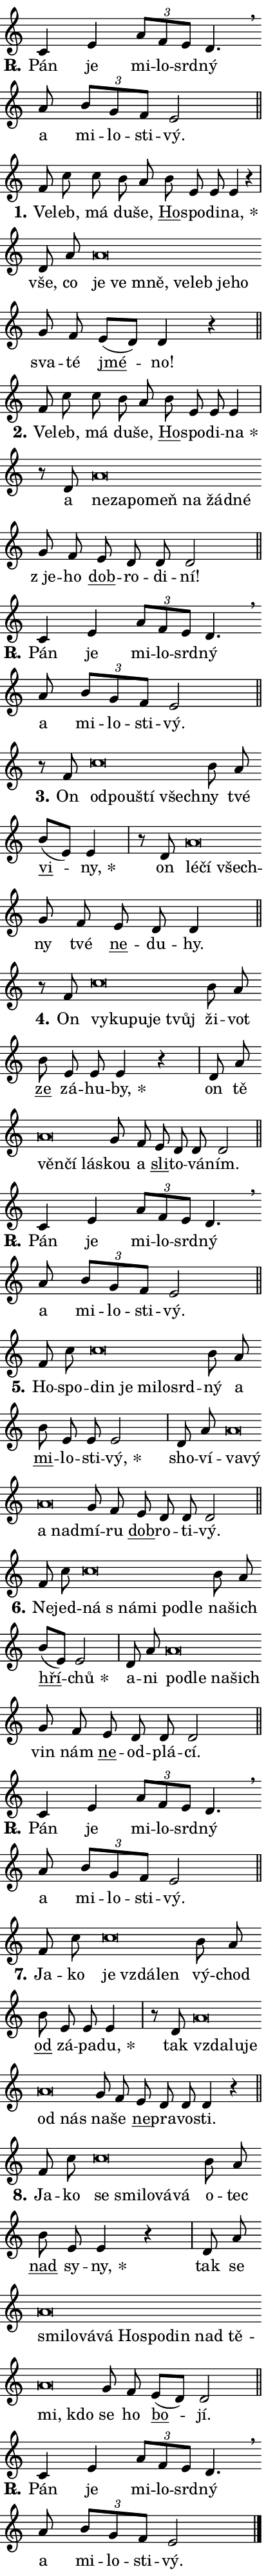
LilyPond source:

\version "2.24.0"
\header { tagline = "" }
\paper {
  indent = 0\cm
  top-margin = 0\cm
  right-margin = 0.13\cm % to fit lyric hyphens
  bottom-margin = 0\cm
  left-margin = 0\cm
  paper-width = 7\cm
  page-breaking = #ly:one-page-breaking
  system-system-spacing.basic-distance = #11
  score-system-spacing.basic-distance = #11
  ragged-last = ##f
}


%% Author: Thomas Morley
%% https://lists.gnu.org/archive/html/lilypond-user/2020-05/msg00002.html
#(define (line-position grob)
"Returns position of @var[grob} in current system:
   @code{'start}, if at first time-step
   @code{'end}, if at last time-step
   @code{'middle} otherwise
"
  (let* ((col (ly:item-get-column grob))
         (ln (ly:grob-object col 'left-neighbor))
         (rn (ly:grob-object col 'right-neighbor))
         (col-to-check-left (if (ly:grob? ln) ln col))
         (col-to-check-right (if (ly:grob? rn) rn col))
         (break-dir-left
           (and
             (ly:grob-property col-to-check-left 'non-musical #f)
             (ly:item-break-dir col-to-check-left)))
         (break-dir-right
           (and
             (ly:grob-property col-to-check-right 'non-musical #f)
             (ly:item-break-dir col-to-check-right))))
        (cond ((eqv? 1 break-dir-left) 'start)
              ((eqv? -1 break-dir-right) 'end)
              (else 'middle))))

#(define (tranparent-at-line-position vctor)
  (lambda (grob)
  "Relying on @code{line-position} select the relevant enry from @var{vctor}.
Used to determine transparency,"
    (case (line-position grob)
      ((end) (not (vector-ref vctor 0)))
      ((middle) (not (vector-ref vctor 1)))
      ((start) (not (vector-ref vctor 2))))))

noteHeadBreakVisibility =
#(define-music-function (break-visibility)(vector?)
"Makes @code{NoteHead}s transparent relying on @var{break-visibility}"
#{
  \override NoteHead.transparent =
    #(tranparent-at-line-position break-visibility)
#})

#(define delete-ledgers-for-transparent-note-heads
  (lambda (grob)
    "Reads whether a @code{NoteHead} is transparent.
If so this @code{NoteHead} is removed from @code{'note-heads} from
@var{grob}, which is supposed to be @code{LedgerLineSpanner}.
As a result ledgers are not printed for this @code{NoteHead}"
    (let* ((nhds-array (ly:grob-object grob 'note-heads))
           (nhds-list
             (if (ly:grob-array? nhds-array)
                 (ly:grob-array->list nhds-array)
                 '()))
           ;; Relies on the transparent-property being done before
           ;; Staff.LedgerLineSpanner.after-line-breaking is executed.
           ;; This is fragile ...
           (to-keep
             (remove
               (lambda (nhd)
                 (ly:grob-property nhd 'transparent #f))
               nhds-list)))
      ;; TODO find a better method to iterate over grob-arrays, similiar
      ;; to filter/remove etc for lists
      ;; For now rebuilt from scratch
      (set! (ly:grob-object grob 'note-heads)  '())
      (for-each
        (lambda (nhd)
          (ly:pointer-group-interface::add-grob grob 'note-heads nhd))
        to-keep))))

squashNotes = {
  \override NoteHead.X-extent = #'(-0.2 . 0.2)
  \override NoteHead.Y-extent = #'(-0.75 . 0)
  \override NoteHead.stencil =
    #(lambda (grob)
       (let ((pos (ly:grob-property grob 'staff-position)))
         (begin
           (if (< pos -7) (display "ERROR: Lower brevis then expected\n") (display ""))
           (if (<= pos -6) ly:text-interface::print ly:note-head::print))))
}
unSquashNotes = {
  \revert NoteHead.X-extent
  \revert NoteHead.Y-extent
  \revert NoteHead.stencil
}

hideNotes = \noteHeadBreakVisibility #begin-of-line-visible
unHideNotes = \noteHeadBreakVisibility #all-visible

% work-around for resetting accidentals
% https://lilypond.org/doc/v2.23/Documentation/notation/displaying-rhythms#unmetered-music
cadenzaMeasure = {
  \cadenzaOff
  \partial 1024 s1024
  \cadenzaOn
}

#(define-markup-command (accent layout props text) (markup?)
  "Underline accented syllable"
  (interpret-markup layout props
    #{\markup \override #'(offset . 4.3) \underline { #text }#}))

responsum = \markup \concat {
  "R" \hspace #-1.05 \path #0.1 #'((moveto 0 0.07) (lineto 0.9 0.8)) \hspace #0.05 "."
}

spaceSize = #0.6828661417322834 % exact space size for TeX Gyre Schola

\layout {
  \context {
    \Staff
    \remove "Time_signature_engraver"
    \override LedgerLineSpanner.after-line-breaking = #delete-ledgers-for-transparent-note-heads
  }
  \context {
    \Lyrics {
      \override LyricSpace.minimum-distance = \spaceSize
      \override LyricText.font-name = #"TeX Gyre Schola"
      \override LyricText.font-size = 1
      \override StanzaNumber.font-name = #"TeX Gyre Schola Bold"
      \override StanzaNumber.font-size = 1
    }
  }
  \context {
    \Score 
    \override NoteHead.text =
      #(lambda (grob) 
        (let ((pos (ly:grob-property grob 'staff-position)))
          #{\markup {
            \combine
              \halign #-0.55 \raise #(if (= pos -6) 0 0.5) \override #'(thickness . 2) \draw-line #'(3.2 . 0)
              \musicglyph "noteheads.sM1"
          }#}))
  }
}

% magnetic-lyrics.ily
%
%   written by
%     Jean Abou Samra <jean@abou-samra.fr>
%     Werner Lemberg <wl@gnu.org>
%
%   adapted by
%     Jiri Hon <jiri.hon@gmail.com>
%
% Version 2022-Apr-15

% https://www.mail-archive.com/lilypond-user@gnu.org/msg149350.html

#(define (Left_hyphen_pointer_engraver context)
   "Collect syllable-hyphen-syllable occurrences in lyrics and store
them in properties.  This engraver only looks to the left.  For
example, if the lyrics input is @code{foo -- bar}, it does the
following.

@itemize @bullet
@item
Set the @code{text} property of the @code{LyricHyphen} grob between
@q{foo} and @q{bar} to @code{foo}.

@item
Set the @code{left-hyphen} property of the @code{LyricText} grob with
text @q{foo} to the @code{LyricHyphen} grob between @q{foo} and
@q{bar}.
@end itemize

Use this auxiliary engraver in combination with the
@code{lyric-@/text::@/apply-@/magnetic-@/offset!} hook."
   (let ((hyphen #f)
         (text #f))
     (make-engraver
      (acknowledgers
       ((lyric-syllable-interface engraver grob source-engraver)
        (set! text grob)))
      (end-acknowledgers
       ((lyric-hyphen-interface engraver grob source-engraver)
        ;(when (not (grob::has-interface grob 'lyric-space-interface))
          (set! hyphen grob)));)
      ((stop-translation-timestep engraver)
       (when (and text hyphen)
         (ly:grob-set-object! text 'left-hyphen hyphen))
       (set! text #f)
       (set! hyphen #f)))))

#(define (lyric-text::apply-magnetic-offset! grob)
   "If the space between two syllables is less than the value in
property @code{LyricText@/.details@/.squash-threshold}, move the right
syllable to the left so that it gets concatenated with the left
syllable.

Use this function as a hook for
@code{LyricText@/.after-@/line-@/breaking} if the
@code{Left_@/hyphen_@/pointer_@/engraver} is active."
   (let ((hyphen (ly:grob-object grob 'left-hyphen #f)))
     (when hyphen
       (let ((left-text (ly:spanner-bound hyphen LEFT)))
         (when (grob::has-interface left-text 'lyric-syllable-interface)
           (let* ((common (ly:grob-common-refpoint grob left-text X))
                  (this-x-ext (ly:grob-extent grob common X))
                  (left-x-ext
                   (begin
                     ;; Trigger magnetism for left-text.
                     (ly:grob-property left-text 'after-line-breaking)
                     (ly:grob-extent left-text common X)))
                  ;; `delta` is the gap width between two syllables.
                  (delta (- (interval-start this-x-ext)
                            (interval-end left-x-ext)))
                  (details (ly:grob-property grob 'details))
                  (threshold (assoc-get 'squash-threshold details 0.2)))
             (when (< delta threshold)
               (let* (;; We have to manipulate the input text so that
                      ;; ligatures crossing syllable boundaries are not
                      ;; disabled.  For languages based on the Latin
                      ;; script this is essentially a beautification.
                      ;; However, for non-Western scripts it can be a
                      ;; necessity.
                      (lt (ly:grob-property left-text 'text))
                      (rt (ly:grob-property grob 'text))
                      (is-space (grob::has-interface hyphen 'lyric-space-interface))
                      (space (if is-space " " ""))
                      (extra-delta (if is-space spaceSize 0))
                      ;; Append new syllable.
                      (ltrt-space (if (and (string? lt) (string? rt))
                                (string-append lt space rt)
                                (make-concat-markup (list lt space rt))))
                      ;; Right-align `ltrt` to the right side.
                      (ltrt-space-markup (grob-interpret-markup
                               grob
                               (make-translate-markup
                                (cons (interval-length this-x-ext) 0)
                                (make-right-align-markup ltrt-space)))))
                 (begin
                   ;; Don't print `left-text`.
                   (ly:grob-set-property! left-text 'stencil #f)
                   ;; Set text and stencil (which holds all collected
                   ;; syllables so far) and shift it to the left.
                   (ly:grob-set-property! grob 'text ltrt-space)
                   (ly:grob-set-property! grob 'stencil ltrt-space-markup)
                   (ly:grob-translate-axis! grob (- (- delta extra-delta)) X))))))))))


#(define (lyric-hyphen::displace-bounds-first grob)
   ;; Make very sure this callback isn't triggered too early.
   (let ((left (ly:spanner-bound grob LEFT))
         (right (ly:spanner-bound grob RIGHT)))
     (ly:grob-property left 'after-line-breaking)
     (ly:grob-property right 'after-line-breaking)
     (ly:lyric-hyphen::print grob)))

squashThreshold = #0.4

\layout {
  \context {
    \Lyrics
    \consists #Left_hyphen_pointer_engraver
    \override LyricText.after-line-breaking =
      #lyric-text::apply-magnetic-offset!
    \override LyricHyphen.stencil = #lyric-hyphen::displace-bounds-first
    \override LyricText.details.squash-threshold = \squashThreshold
    \override LyricHyphen.minimum-distance = 0
    \override LyricHyphen.minimum-length = \squashThreshold
  }
}

squashText = \override LyricText.details.squash-threshold = 9999
unSquashText = \override LyricText.details.squash-threshold = \squashThreshold

leftText = \override LyricText.self-alignment-X = #LEFT
unLeftText = \revert LyricText.self-alignment-X

starOffset = #(lambda (grob) 
                (let ((x_offset (ly:self-alignment-interface::aligned-on-x-parent grob)))
                  (if (= x_offset 0) 0 (+ x_offset 1.2))))

star = #(define-music-function (syllable)(string?)
"Append star separator at the end of a syllable"
#{
  \once \override LyricText.X-offset = #starOffset
  \lyricmode { \markup {
    #syllable
    \override #'((font-name . "TeX Gyre Schola Bold")) \hspace #0.2 \lower #0.65 \larger "*"
  } }
#})

starAccent = #(define-music-function (syllable)(string?)
"Append star separator at the end of a syllable and make accent"
#{
  \once \override LyricText.X-offset = #starOffset
  \lyricmode { \markup {
    \accent #syllable
    \override #'((font-name . "TeX Gyre Schola Bold")) \hspace #0.2 \lower #0.65 \larger "*"
  } }
#})

breath = #(define-music-function (syllable)(string?)
"Append breathing indicator at the end of a syllable"
#{
  \lyricmode { \markup { #syllable "+" } }
#})

optionalBreath = #(define-music-function (syllable)(string?)
"Append optional breathing indicator at the end of a syllable"
#{
  \lyricmode { \markup { #syllable "(+)" } }
#})


\score {
    <<
        \new Voice = "melody" { \cadenzaOn \key c \major \relative { c'4 e \tuplet 3/2 { a8[ f e] } d4. \breathe \bar "" a'8 \tuplet 3/2 { b[ g f] } e2 \cadenzaMeasure \bar "||" \break } }
        \new Lyrics \lyricsto "melody" { \lyricmode { \set stanza = \responsum
Pán je mi -- lo -- srd -- ný a mi -- lo -- sti -- vý. } }
    >>
    \layout {}
}

\score {
    <<
        \new Voice = "melody" { \cadenzaOn \key c \major \relative { f'8 c' \bar "" c b8 a \bar "" b e, e e4 r \cadenzaMeasure \bar "|" d8 a' \bar "" \squashNotes a\breve*1/16 \hideNotes \breve*1/16 \bar "" \breve*1/16 \bar "" \breve*1/16 \bar "" \breve*1/16 \bar "" \breve*1/16 \breve*1/16 \bar "" \unHideNotes \unSquashNotes g8 f \bar "" e[( d)] d4 r \cadenzaMeasure \bar "||" \break } }
        \new Lyrics \lyricsto "melody" { \lyricmode { \set stanza = "1."
Ve -- leb, má du -- še, \markup \accent Ho -- spo -- di -- \star na, vše, co \leftText je \squashText ve mně, ve -- leb je -- ho \unLeftText \unSquashText sva -- té \markup \accent jmé -- no! } }
    >>
    \layout {}
}

\score {
    <<
        \new Voice = "melody" { \cadenzaOn \key c \major \relative { f'8 c' \bar "" c b8 a \bar "" b e, e e4 \cadenzaMeasure \bar "|" r8 d8 \squashNotes a'\breve*1/16 \hideNotes \breve*1/16 \bar "" \breve*1/16 \bar "" \breve*1/16 \bar "" \breve*1/16 \bar "" \breve*1/16 \breve*1/16 \bar "" \unHideNotes \unSquashNotes g8 f \bar "" e d d d2 \cadenzaMeasure \bar "||" \break } }
        \new Lyrics \lyricsto "melody" { \lyricmode { \set stanza = "2."
Ve -- leb, má du -- še, \markup \accent Ho -- spo -- di -- \star na a \leftText ne -- \squashText za -- po -- meň na žád -- né \unLeftText \unSquashText "z je" -- ho \markup \accent dob -- ro -- di -- ní! } }
    >>
    \layout {}
}

\score {
    <<
        \new Voice = "melody" { \cadenzaOn \key c \major \relative { c'4 e \tuplet 3/2 { a8[ f e] } d4. \breathe \bar "" a'8 \tuplet 3/2 { b[ g f] } e2 \cadenzaMeasure \bar "||" \break } }
        \new Lyrics \lyricsto "melody" { \lyricmode { \set stanza = \responsum
Pán je mi -- lo -- srd -- ný a mi -- lo -- sti -- vý. } }
    >>
    \layout {}
}

\score {
    <<
        \new Voice = "melody" { \cadenzaOn \key c \major \relative { r8 f'8 \squashNotes c'\breve*1/16 \hideNotes \breve*1/16 \bar "" \breve*1/16 \breve*1/16 \bar "" \unHideNotes \unSquashNotes b8 a \bar "" b[( e,)] e4 \cadenzaMeasure \bar "|" r8 d8 \squashNotes a'\breve*1/16 \hideNotes \breve*1/16 \breve*1/16 \bar "" \unHideNotes \unSquashNotes g8 f \bar "" e d d4 \cadenzaMeasure \bar "||" \break } }
        \new Lyrics \lyricsto "melody" { \lyricmode { \set stanza = "3."
On \leftText od -- \squashText pou -- ští všech -- \unLeftText \unSquashText ny tvé \markup \accent vi -- \star ny, on \leftText lé -- \squashText čí všech -- \unLeftText \unSquashText ny tvé \markup \accent ne -- du -- hy. } }
    >>
    \layout {}
}

\score {
    <<
        \new Voice = "melody" { \cadenzaOn \key c \major \relative { r8 f'8 \squashNotes c'\breve*1/16 \hideNotes \breve*1/16 \bar "" \breve*1/16 \bar "" \breve*1/16 \breve*1/16 \bar "" \unHideNotes \unSquashNotes b8 a \bar "" b e, e e4 r \cadenzaMeasure \bar "|" d8 a' \bar "" \squashNotes a\breve*1/16 \hideNotes \breve*1/16 \breve*1/16 \bar "" \unHideNotes \unSquashNotes g8 f \bar "" e d d d2 \cadenzaMeasure \bar "||" \break } }
        \new Lyrics \lyricsto "melody" { \lyricmode { \set stanza = "4."
On \leftText vy -- \squashText ku -- pu -- je tvůj \unLeftText \unSquashText ži -- vot \markup \accent ze zá -- hu -- \star by, on tě \leftText věn -- \squashText čí lá -- \unLeftText \unSquashText skou a \markup \accent sli -- to -- vá -- ním. } }
    >>
    \layout {}
}

\score {
    <<
        \new Voice = "melody" { \cadenzaOn \key c \major \relative { c'4 e \tuplet 3/2 { a8[ f e] } d4. \breathe \bar "" a'8 \tuplet 3/2 { b[ g f] } e2 \cadenzaMeasure \bar "||" \break } }
        \new Lyrics \lyricsto "melody" { \lyricmode { \set stanza = \responsum
Pán je mi -- lo -- srd -- ný a mi -- lo -- sti -- vý. } }
    >>
    \layout {}
}

\score {
    <<
        \new Voice = "melody" { \cadenzaOn \key c \major \relative { f'8 c' \bar "" \squashNotes c\breve*1/16 \hideNotes \breve*1/16 \bar "" \breve*1/16 \bar "" \breve*1/16 \breve*1/16 \bar "" \unHideNotes \unSquashNotes b8 a \bar "" b e, e e2 \cadenzaMeasure \bar "|" d8 a' \bar "" \squashNotes a\breve*1/16 \hideNotes \breve*1/16 \bar "" \breve*1/16 \breve*1/16 \bar "" \unHideNotes \unSquashNotes g8 f \bar "" e d d d2 \cadenzaMeasure \bar "||" \break } }
        \new Lyrics \lyricsto "melody" { \lyricmode { \set stanza = "5."
Ho -- spo -- \leftText din \squashText je mi -- lo -- srd -- \unLeftText \unSquashText ný a \markup \accent mi -- lo -- sti -- \star vý, sho -- ví -- \leftText va -- \squashText vý a nad -- \unLeftText \unSquashText mí -- ru \markup \accent dob -- ro -- ti -- vý. } }
    >>
    \layout {}
}

\score {
    <<
        \new Voice = "melody" { \cadenzaOn \key c \major \relative { f'8 c' \bar "" \squashNotes c\breve*1/16 \hideNotes \breve*1/16 \bar "" \breve*1/16 \bar "" \breve*1/16 \breve*1/16 \bar "" \unHideNotes \unSquashNotes b8 a \bar "" b[( e,)] e2 \cadenzaMeasure \bar "|" d8 a' \bar "" \squashNotes a\breve*1/16 \hideNotes \breve*1/16 \bar "" \breve*1/16 \breve*1/16 \bar "" \unHideNotes \unSquashNotes g8 f \bar "" e d d d2 \cadenzaMeasure \bar "||" \break } }
        \new Lyrics \lyricsto "melody" { \lyricmode { \set stanza = "6."
Ne -- jed -- \leftText ná \squashText "s ná" -- mi po -- dle \unLeftText \unSquashText na -- šich \markup \accent hří -- \star chů a -- ni \leftText po -- \squashText dle na -- šich \unLeftText \unSquashText vin nám \markup \accent ne -- od -- plá -- cí. } }
    >>
    \layout {}
}

\score {
    <<
        \new Voice = "melody" { \cadenzaOn \key c \major \relative { c'4 e \tuplet 3/2 { a8[ f e] } d4. \breathe \bar "" a'8 \tuplet 3/2 { b[ g f] } e2 \cadenzaMeasure \bar "||" \break } }
        \new Lyrics \lyricsto "melody" { \lyricmode { \set stanza = \responsum
Pán je mi -- lo -- srd -- ný a mi -- lo -- sti -- vý. } }
    >>
    \layout {}
}

\score {
    <<
        \new Voice = "melody" { \cadenzaOn \key c \major \relative { f'8 c' \bar "" \squashNotes c\breve*1/16 \hideNotes \breve*1/16 \breve*1/16 \bar "" \unHideNotes \unSquashNotes b8 a \bar "" b e, e e4 \cadenzaMeasure \bar "|" r8 d8 \squashNotes a'\breve*1/16 \hideNotes \breve*1/16 \bar "" \breve*1/16 \bar "" \breve*1/16 \breve*1/16 \bar "" \unHideNotes \unSquashNotes g8 f \bar "" e d d d4 r \cadenzaMeasure \bar "||" \break } }
        \new Lyrics \lyricsto "melody" { \lyricmode { \set stanza = "7."
Ja -- ko \leftText je \squashText vzdá -- len \unLeftText \unSquashText vý -- chod \markup \accent od zá -- pa -- \star du, tak \leftText vzda -- \squashText lu -- je od nás \unLeftText \unSquashText na -- še \markup \accent ne -- pra -- vo -- sti. } }
    >>
    \layout {}
}

\score {
    <<
        \new Voice = "melody" { \cadenzaOn \key c \major \relative { f'8 c' \bar "" \squashNotes c\breve*1/16 \hideNotes \breve*1/16 \bar "" \breve*1/16 \bar "" \breve*1/16 \breve*1/16 \bar "" \unHideNotes \unSquashNotes b8 a \bar "" b e, e4 r \cadenzaMeasure \bar "|" d8 a' \bar "" \squashNotes a\breve*1/16 \hideNotes \breve*1/16 \bar "" \breve*1/16 \bar "" \breve*1/16 \bar "" \breve*1/16 \bar "" \breve*1/16 \bar "" \breve*1/16 \bar "" \breve*1/16 \bar "" \breve*1/16 \bar "" \breve*1/16 \breve*1/16 \bar "" \unHideNotes \unSquashNotes g8 f \bar "" e[( d)] d2 \cadenzaMeasure \bar "||" \break } }
        \new Lyrics \lyricsto "melody" { \lyricmode { \set stanza = "8."
Ja -- ko \leftText se \squashText smi -- lo -- vá -- vá \unLeftText \unSquashText o -- tec \markup \accent nad sy -- \star ny, tak se \leftText smi -- \squashText lo -- vá -- vá Ho -- spo -- din nad tě -- mi, kdo \unLeftText \unSquashText se ho \markup \accent bo -- jí. } }
    >>
    \layout {}
}

\score {
    <<
        \new Voice = "melody" { \cadenzaOn \key c \major \relative { c'4 e \tuplet 3/2 { a8[ f e] } d4. \breathe \bar "" a'8 \tuplet 3/2 { b[ g f] } e2 \cadenzaMeasure \bar "||" \break } \bar "|." }
        \new Lyrics \lyricsto "melody" { \lyricmode { \set stanza = \responsum
Pán je mi -- lo -- srd -- ný a mi -- lo -- sti -- vý. } }
    >>
    \layout {}
}
